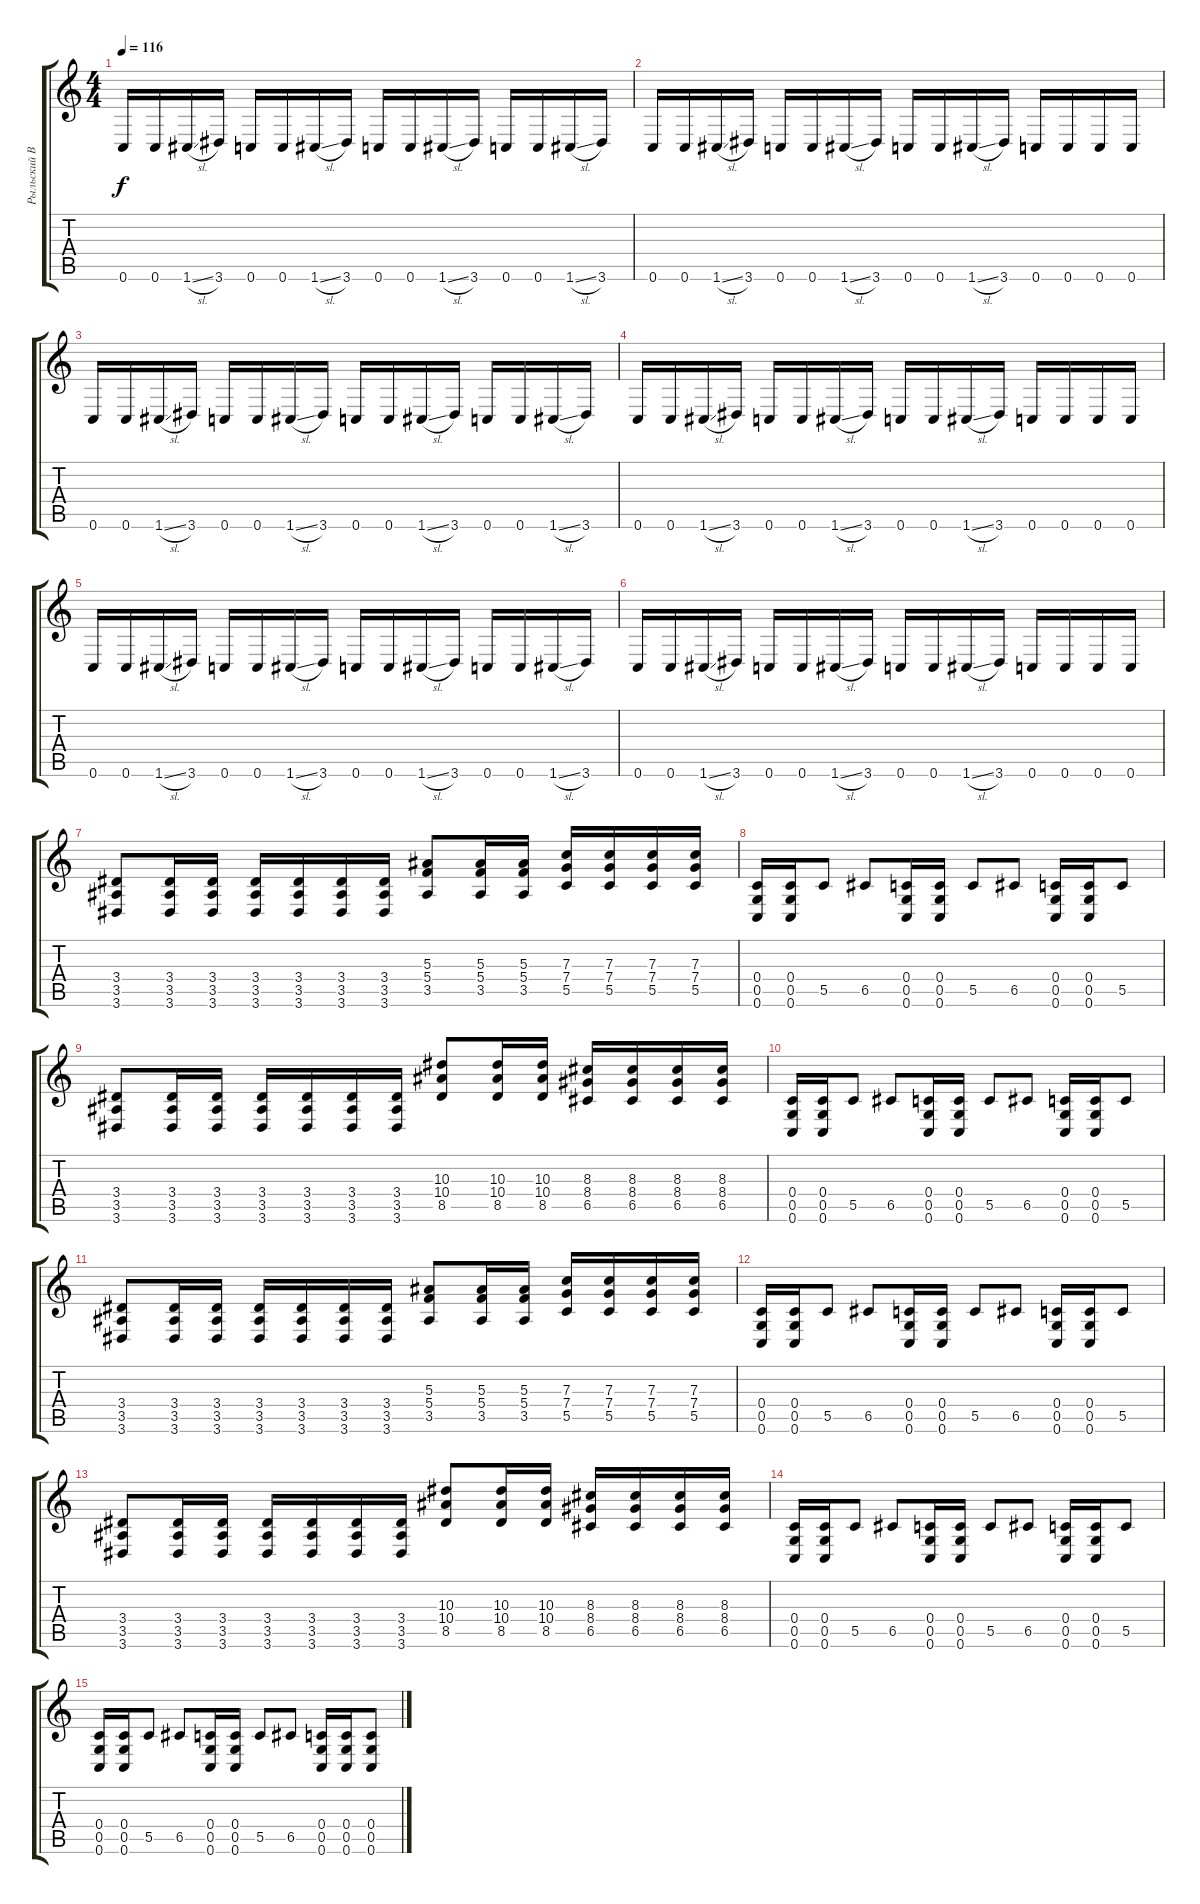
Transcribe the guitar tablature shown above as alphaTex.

\track ("Рыльский Владислав" "Рыльский В") {instrument distortionguitar}
\staff {score tabs}
\tuning (D4 A3 F3 C3 G2 C2) {hide}
\ts (4 4)
\tempo 116
\clef g2
\ks c
0.6.16{dy f} 0.6.16 1.6{sl}.16 3.6.16 0.6.16 0.6.16 1.6{sl}.16 3.6.16 0.6.16 0.6.16 1.6{sl}.16 3.6.16 0.6.16 0.6.16 1.6{sl}.16 3.6.16 |
0.6.16 0.6.16 1.6{sl}.16 3.6.16 0.6.16 0.6.16 1.6{sl}.16 3.6.16 0.6.16 0.6.16 1.6{sl}.16 3.6.16 0.6.16 0.6.16 0.6.16 0.6.16 |
0.6.16 0.6.16 1.6{sl}.16 3.6.16 0.6.16 0.6.16 1.6{sl}.16 3.6.16 0.6.16 0.6.16 1.6{sl}.16 3.6.16 0.6.16 0.6.16 1.6{sl}.16 3.6.16 |
0.6.16 0.6.16 1.6{sl}.16 3.6.16 0.6.16 0.6.16 1.6{sl}.16 3.6.16 0.6.16 0.6.16 1.6{sl}.16 3.6.16 0.6.16 0.6.16 0.6.16 0.6.16 |
0.6.16 0.6.16 1.6{sl}.16 3.6.16 0.6.16 0.6.16 1.6{sl}.16 3.6.16 0.6.16 0.6.16 1.6{sl}.16 3.6.16 0.6.16 0.6.16 1.6{sl}.16 3.6.16 |
0.6.16 0.6.16 1.6{sl}.16 3.6.16 0.6.16 0.6.16 1.6{sl}.16 3.6.16 0.6.16 0.6.16 1.6{sl}.16 3.6.16 0.6.16 0.6.16 0.6.16 0.6.16 |
(3.4 3.5 3.6).8 (3.4 3.5 3.6).16 (3.4 3.5 3.6).16 (3.4 3.5 3.6).16 (3.4 3.5 3.6).16 (3.4 3.5 3.6).16 (3.4 3.5 3.6).16 (5.3 5.4 3.5).8 (5.3 5.4 3.5).16 (5.3 5.4 3.5).16 (7.3 7.4 5.5).16 (7.3 7.4 5.5).16 (7.3 7.4 5.5).16 (7.3 7.4 5.5).16 |
(0.4 0.5 0.6).16 (0.4 0.5 0.6).16 5.5.8 6.5.8 (0.4 0.5 0.6).16 (0.4 0.5 0.6).16 5.5.8 6.5.8 (0.4 0.5 0.6).16 (0.4 0.5 0.6).16 5.5.8 |
(3.4 3.5 3.6).8 (3.4 3.5 3.6).16 (3.4 3.5 3.6).16 (3.4 3.5 3.6).16 (3.4 3.5 3.6).16 (3.4 3.5 3.6).16 (3.4 3.5 3.6).16 (10.3 10.4 8.5).8 (10.3 10.4 8.5).16 (10.3 10.4 8.5).16 (8.3 8.4 6.5).16 (8.3 8.4 6.5).16 (8.3 8.4 6.5).16 (8.3 8.4 6.5).16 |
(0.4 0.5 0.6).16 (0.4 0.5 0.6).16 5.5.8 6.5.8 (0.4 0.5 0.6).16 (0.4 0.5 0.6).16 5.5.8 6.5.8 (0.4 0.5 0.6).16 (0.4 0.5 0.6).16 5.5.8 |
(3.4 3.5 3.6).8 (3.4 3.5 3.6).16 (3.4 3.5 3.6).16 (3.4 3.5 3.6).16 (3.4 3.5 3.6).16 (3.4 3.5 3.6).16 (3.4 3.5 3.6).16 (5.3 5.4 3.5).8 (5.3 5.4 3.5).16 (5.3 5.4 3.5).16 (7.3 7.4 5.5).16 (7.3 7.4 5.5).16 (7.3 7.4 5.5).16 (7.3 7.4 5.5).16 |
(0.4 0.5 0.6).16 (0.4 0.5 0.6).16 5.5.8 6.5.8 (0.4 0.5 0.6).16 (0.4 0.5 0.6).16 5.5.8 6.5.8 (0.4 0.5 0.6).16 (0.4 0.5 0.6).16 5.5.8 |
(3.4 3.5 3.6).8 (3.4 3.5 3.6).16 (3.4 3.5 3.6).16 (3.4 3.5 3.6).16 (3.4 3.5 3.6).16 (3.4 3.5 3.6).16 (3.4 3.5 3.6).16 (10.3 10.4 8.5).8 (10.3 10.4 8.5).16 (10.3 10.4 8.5).16 (8.3 8.4 6.5).16 (8.3 8.4 6.5).16 (8.3 8.4 6.5).16 (8.3 8.4 6.5).16 |
(0.4 0.5 0.6).16 (0.4 0.5 0.6).16 5.5.8 6.5.8 (0.4 0.5 0.6).16 (0.4 0.5 0.6).16 5.5.8 6.5.8 (0.4 0.5 0.6).16 (0.4 0.5 0.6).16 5.5.8 |
(0.4 0.5 0.6).16 (0.4 0.5 0.6).16 5.5.8 6.5.8 (0.4 0.5 0.6).16 (0.4 0.5 0.6).16 5.5.8 6.5.8 (0.4 0.5 0.6).16 (0.4 0.5 0.6).16 (0.4 0.5 0.6).8
